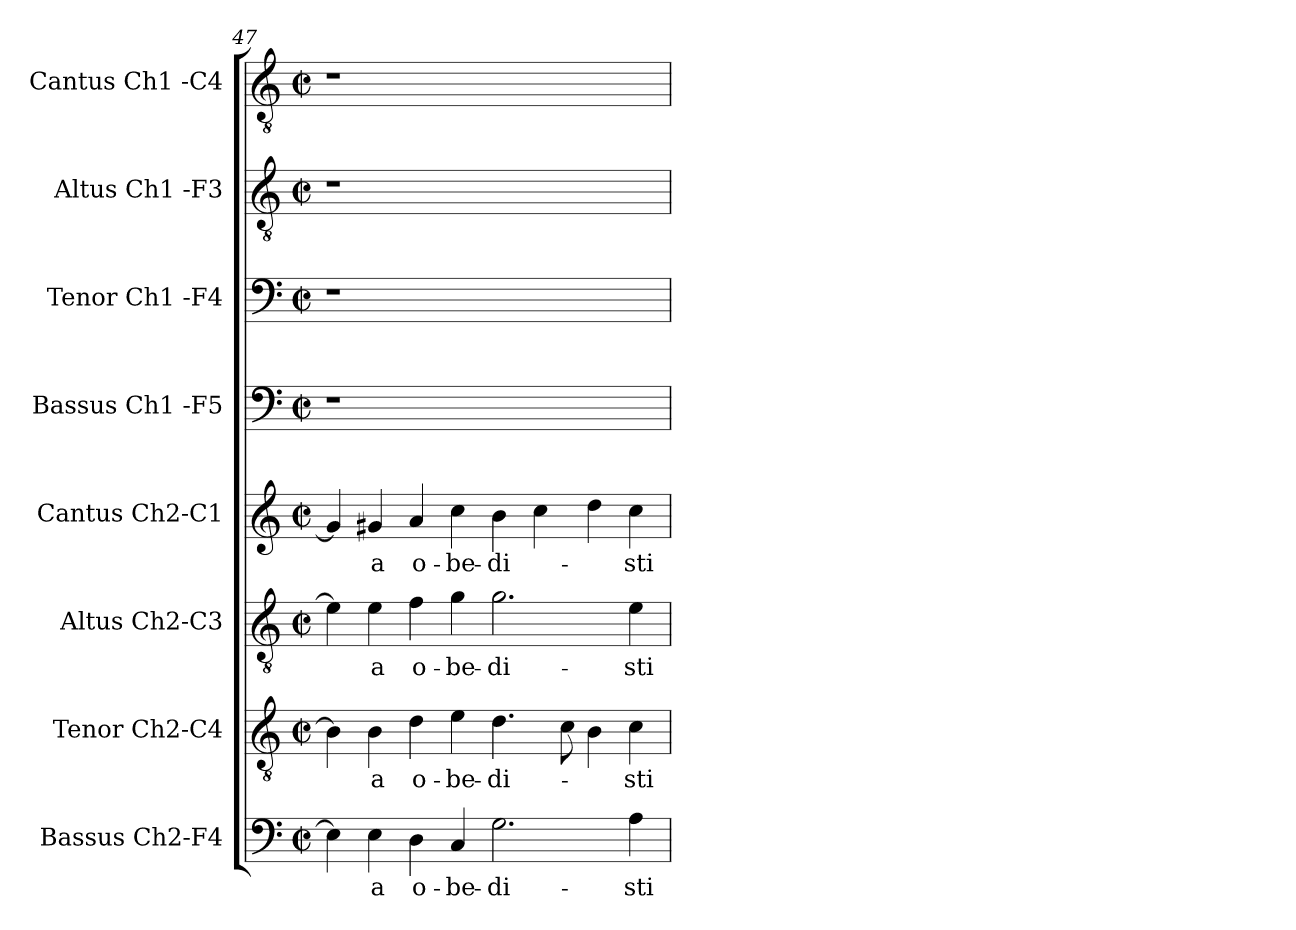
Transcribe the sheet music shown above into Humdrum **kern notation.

**kern	**text	**kern	**text	**kern	**text	**kern	**text	**kern	**kern	**kern	**kern
*part8	*part8	*part7	*part7	*part6	*part6	*part5	*part5	*part4	*part3	*part2	*part1
*staff8	*staff8	*staff7	*staff7	*staff6	*staff6	*staff5	*staff5	*staff4	*staff3	*staff2	*staff1
*I"Bassus Ch2-F4	*	*I"Tenor Ch2-C4	*	*I"Altus Ch2-C3	*	*I"Cantus Ch2-C1	*	*I"Bassus Ch1 -F5	*I"Tenor Ch1 -F4	*I"Altus Ch1 -F3	*I"Cantus Ch1 -C4
*I'B2	*	*I'T2	*	*I'A2	*	*I'C2	*	*I'B1	*I'T1	*I'A1	*I'C1
*clefF4	*	*clefGv2	*	*clefGv2	*	*clefG2	*	*clefF4	*clefF4	*clefGv2	*clefGv2
*k[]	*	*k[]	*	*k[]	*	*k[]	*	*k[]	*k[]	*k[]	*k[]
*M2/2	*	*M2/2	*	*M2/2	*	*M2/2	*	*M2/2	*M2/2	*M2/2	*M2/2
*met(c|)	*	*met(c|)	*	*met(c|)	*	*met(c|)	*	*met(c|)	*met(c|)	*met(c|)	*met(c|)
=47	=47	=47	=47	=47	=47	=47	=47	=47	=47	=47	=47
4E\]	.	4B\]	.	4e\]	.	4g#/]	.	1r	1r	1r	1r
!	!LO:LY:b	!	!LO:LY:b	!	!LO:LY:b	!	!LO:LY:b	!	!	!	!
4E\	-a	4B\	-a	4e\	-a	4g#X/	-a	.	.	.	.
!	!LO:LY:b	!	!LO:LY:b	!	!LO:LY:b	!	!LO:LY:b	!	!	!	!
4D\	o-	4d\	o-	4f\	o-	4a/	o-	.	.	.	.
!	!LO:LY:b	!	!LO:LY:b	!	!LO:LY:b	!	!LO:LY:b	!	!	!	!
4C/	-be-	4e\	-be-	4g\	-be-	4cc\	-be-	.	.	.	.
!	!LO:LY:b	!	!LO:LY:b	!	!LO:LY:b	!	!LO:LY:b	!	!	!	!
2.G\	-di-	4.d\	-di-	2.g\	-di-	4b\	-di-	1ryy	1ryy	1ryy	1ryy
.	.	.	.	.	.	4cc\	.	.	.	.	.
.	.	8c\	.	.	.	.	.	.	.	.	.
.	.	4B\	.	.	.	4dd\	.	.	.	.	.
!	!LO:LY:b	!	!LO:LY:b	!	!LO:LY:b	!	!LO:LY:b	!	!	!	!
4A\	-sti	4c\	-sti	4e\	-sti	4cc\	-sti	.	.	.	.
=	=	=	=	=	=	=	=	=	=	=	=
*-	*-	*-	*-	*-	*-	*-	*-	*-	*-	*-	*-
